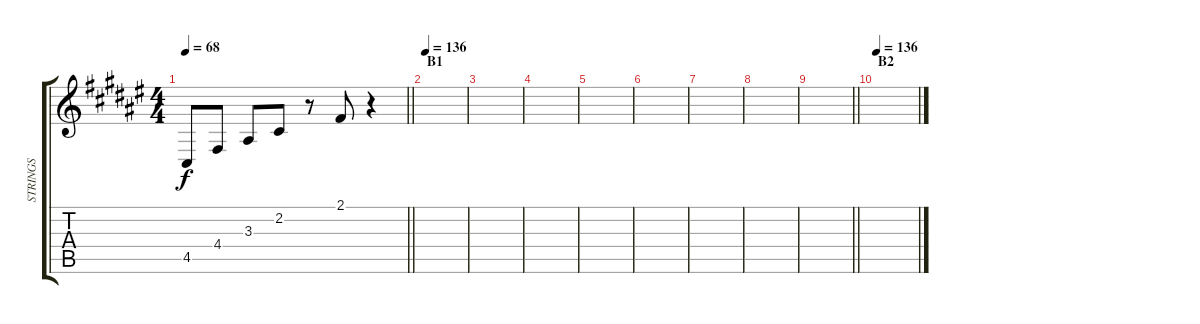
\track ("STRINGS" "STRINGS") {instrument pizzicatostrings}
\staff {score tabs}
\tuning (E4 B3 G3 D3 A2 E2) {hide}
\ts (4 4)
\tempo 68
\clef g2
\barLineRight lightlight
\ks f#
4.5.8{dy f} 4.4.8 3.3.8 2.2.8 r.8 2.1.8 r.4 |
\section ("" "B1")
\tempo 136
|
|
|
|
|
|
|
\barLineRight lightlight
|
\section ("" "B2")
\tempo 136
